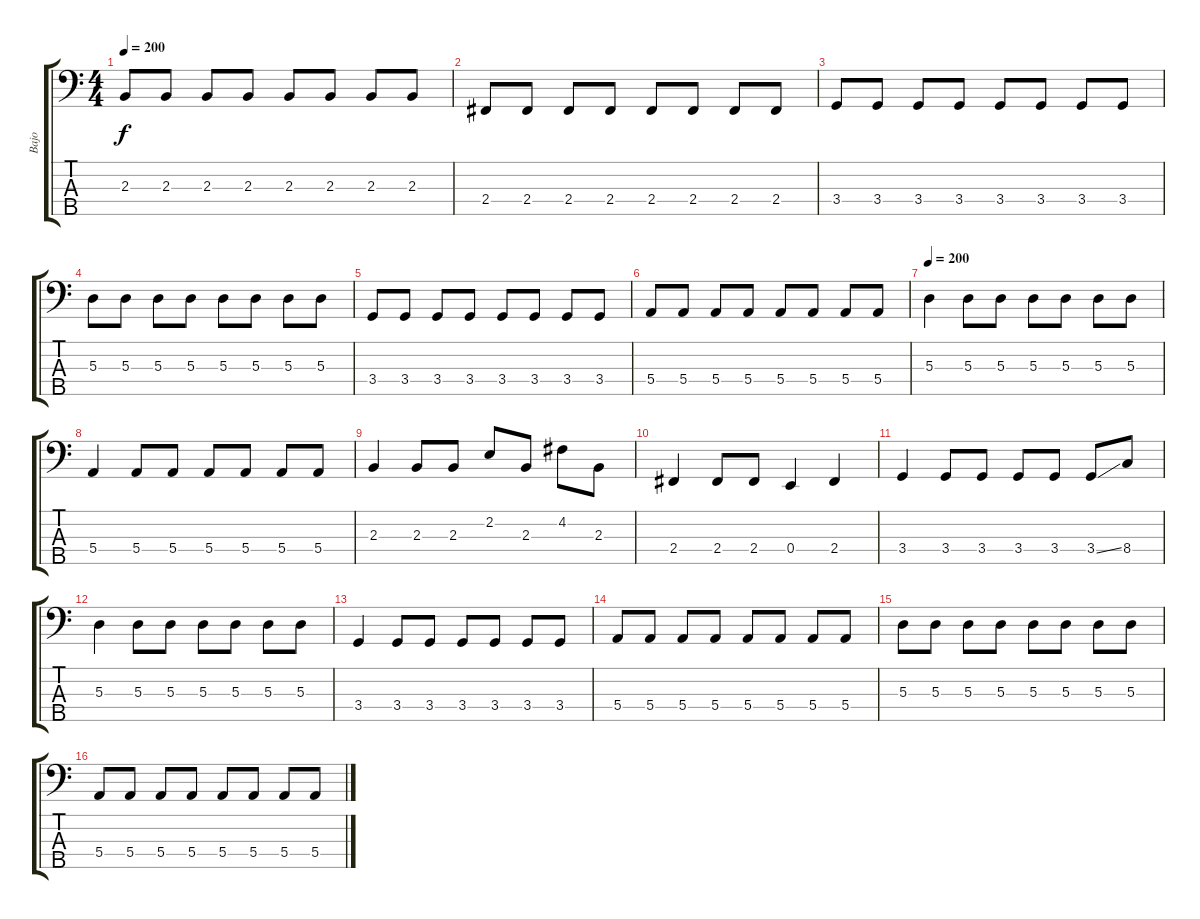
\track ("Bajo" "Bajo") {instrument electricbassfinger}
\staff {score tabs}
\tuning (G2 D2 A1 E1 B0) {hide}
\ts (4 4)
\tempo 200
\clef f4
\ks c
2.3.8{dy f} 2.3.8 2.3.8 2.3.8 2.3.8 2.3.8 2.3.8 2.3.8 |
2.4.8 2.4.8 2.4.8 2.4.8 2.4.8 2.4.8 2.4.8 2.4.8 |
3.4.8 3.4.8 3.4.8 3.4.8 3.4.8 3.4.8 3.4.8 3.4.8 |
5.3.8 5.3.8 5.3.8 5.3.8 5.3.8 5.3.8 5.3.8 5.3.8 |
3.4.8 3.4.8 3.4.8 3.4.8 3.4.8 3.4.8 3.4.8 3.4.8 |
5.4.8 5.4.8 5.4.8 5.4.8 5.4.8 5.4.8 5.4.8 5.4.8 |
\tempo 200
5.3.4 5.3.8 5.3.8 5.3.8 5.3.8 5.3.8 5.3.8 |
5.4.4 5.4.8 5.4.8 5.4.8 5.4.8 5.4.8 5.4.8 |
2.3.4 2.3.8 2.3.8 2.2.8 2.3.8 4.2.8 2.3.8 |
2.4.4 2.4.8 2.4.8 0.4.4 2.4.4 |
3.4.4 3.4.8 3.4.8 3.4.8 3.4.8 3.4{ss}.8 8.4.8 |
5.3.4 5.3.8 5.3.8 5.3.8 5.3.8 5.3.8 5.3.8 |
3.4.4 3.4.8 3.4.8 3.4.8 3.4.8 3.4.8 3.4.8 |
5.4.8 5.4.8 5.4.8 5.4.8 5.4.8 5.4.8 5.4.8 5.4.8 |
5.3.8 5.3.8 5.3.8 5.3.8 5.3.8 5.3.8 5.3.8 5.3.8 |
5.4.8 5.4.8 5.4.8 5.4.8 5.4.8 5.4.8 5.4.8 5.4.8
